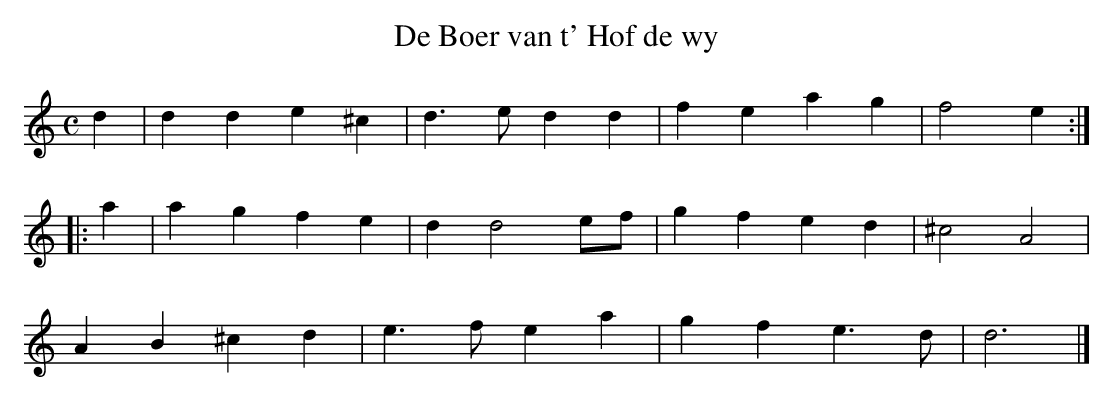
X:1
T:De Boer van t' Hof de wy
M:C
K:Ddor
d2|d2d2e2^c2|d3ed2d2|f2e2a2g2|f4e2:|
|:a2|a2g2f2e2|d2d4ef|g2f2e2d2|^c4A4|
A2B2^c2d2|e3fe2a2|g2f2e3d|d6|]
